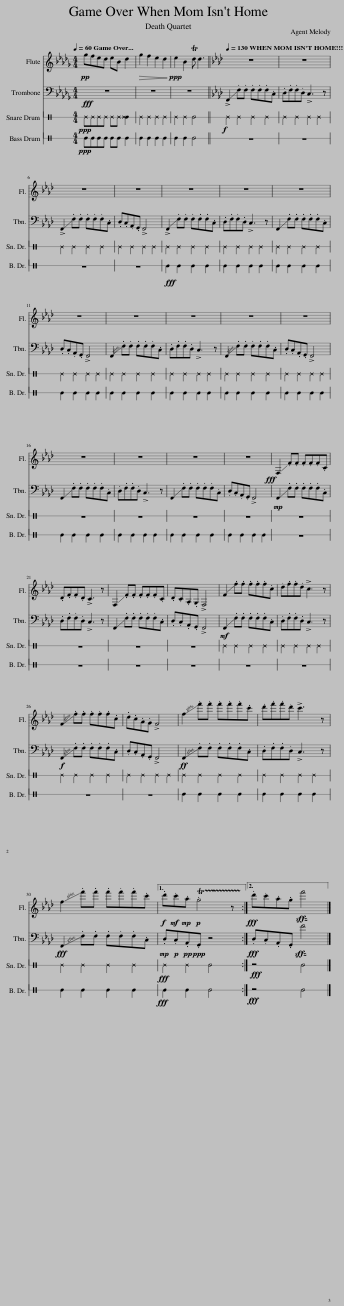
X:1
%%score 1 2 3 4
L:1/8
Q:1/4=60
M:4/4
I:linebreak $
K:Db
V:1 treble
V:2 bass
V:3 perc stafflines=1
K:none
V:4 perc stafflines=1
K:none
V:1
!pp! gfed eB d2 |!>(! g2 f2 e2 d2!>)! |!ppp! e2 B2 Td d3 ||[K:Ab][Q:1/4=130] z8 | z8 |$ %5
 z8 | z8 | z8 | z8 | z8 |$ %10
 z8 | z8 | z8 | z8 | z8 |$ %15
 z8 | z8 | z8 | z8 |!fff! !-(!F,2 !-)!.F.F .F.F.F.C |$ %20
 .D.F.F.D !>!C3 z | !-(!F,2 !-)!.F.F .F.F.F.C | .D.C.A,.G, !>!F,4 | !-(!F2 !-)!.f.f .f.f.f.c | .d.f.f.d !>!c3 z |$ %25
 !-(!F2 !-)!.f.f .f.f.f.c | .d.c.A.G !>!F4 | !-(!f2 !-)!.f'.f' .f'.f'.f'.c' | .d'.f'.f'.d' !>!c'3 z |$ !-(!f2 !-)!.f'.f' .f'.f'.f'.c' |1 %30
!f! .d'!mf!.c'!mp!.a!p! !trill(!.Tg4 z!trill)! :|2!fff! .d'.c'.a.g f'4 |] %32
V:2
!fff! z8 | z8 | z8 ||[K:Ab] !-(!!>!F,,2 !-)!.F,.F, .F,.F,.F,.C, | .D,.F,.F,.D, !>!C,3 z |$ %5
 !-(!!>!F,,2 !-)!.F,.F, .F,.F,.F,.C, | .D,.C,.A,,.G,, !>!F,,4 | !-(!!>!F,,2 !-)!.F,.F, .F,.F,.F,.C, | .D,.F,.F,.D, !>!C,3 z | !-(!F,,2 !-)!.F,.F, .F,.F,.F,.C, |$ %10
 .D,.C,.A,,.G,, !>!F,,4 | !-(!F,,2 !-)!.F,.F, .F,.F,.F,.C, | .D,.F,.F,.D, !>!C,3 z | !-(!F,,2 !-)!.F,.F, .F,.F,.F,.C, | .D,.C,.A,,.G,, !>!F,,4 |$ %15
 !-(!F,,2 !-)!.F,.F, .F,.F,.F,.C, | .D,.F,.F,.D, !>!C,3 z | !-(!F,,2 !-)!.F,.F, .F,.F,.F,.C, | .D,.C,.A,,.G,, !>!F,,4 |!mp! !-(!F,,2 !-)!.F,.F, .F,.F,.F,.C, |$ %20
 .D,.F,.F,.D, !>!C,3 z | !-(!F,,2 !-)!.F,.F, .F,.F,.F,.C, | .D,.C,.A,,.G,, !>!F,,4 |!mf! !-(!F,,2 !-)!.F,.F, .F,.F,.F,.C, | .D,.F,.F,.D, !>!C,3 z |$ %25
!f! !-(!F,,2 !-)!.F,.F, .F,.F,.F,.C, | .D,.C,.A,,.G,, !>!F,,4 |!ff! !-(!F,,2 !-)!.F,.F, .F,.F,.F,.C, | .D,.F,.F,.D, !>!C,3 z |$!fff! !-(!F,,2 !-)!.F,.F, .F,.F,.F,.C, |1 %30
!mp! .D,!p!.C,!pp!.A,,!ppp!.G,, z4 :|2!fff! .D,.C,.A,,.G,, F4 |] %32
V:3
[K:C]!ppp! ^E^E^E^E ^E^E [^EE]2 | ^E2 ^E2 ^E2 ^E2 | ^E2 ^E2 E4 ||!f! ^E2 ^E2 ^E2 ^E2 | ^E2 ^E2 ^E2 ^E2 |$ %5
 ^E2 ^E2 ^E2 ^E2 | ^E2 ^E2 ^E2 ^E2 | ^E2 ^E2 ^E2 ^E2 | ^E2 ^E2 ^E2 ^E2 | ^E2 ^E2 ^E2 ^E2 |$ %10
 ^E2 ^E2 ^E2 ^E2 | ^E2 ^E2 ^E2 ^E2 | ^E2 ^E2 ^E2 ^E2 | ^E2 ^E2 ^E2 ^E2 | ^E2 ^E2 ^E2 ^E2 |$ %15
 z8 | z8 | z8 | z8 | z8 |$ %20
 z8 | z8 | z8 | ^E2 ^E2 ^E2 ^E2 | ^E2 ^E2 ^E2 ^E2 |$ %25
 ^E2 ^E2 ^E2 ^E2 | ^E2 ^E2 ^E2 ^E2 | ^E2 ^E2 ^E2 ^E2 | ^E2 ^E2 ^E2 ^E2 |$ ^E2 ^E2 ^E2 ^E2 |1 %30
!fff! ^E2 ^E2 E4 :|2!fff! z4 E4 |] %32
V:4
[K:C]!ppp! EEEE EE E2 | E2 E2 E2 E2 | E2 E2 E4 || z8 | z8 |$ %5
 z8 | z8 |!fff! E2 E2 E2 E2 | E2 E2 E2 E2 | E2 E2 E2 E2 |$ %10
 E2 E2 E2 E2 | E2 E2 E2 E2 | E2 E2 E2 E2 | E2 E2 E2 E2 | E2 E2 E2 E2 |$ %15
 E2 E2 E2 E2 | E2 E2 E2 E2 | E2 E2 E2 E2 | E2 E2 E2 E2 | z8 |$ %20
 z8 | z8 | z8 | z8 | z8 |$ %25
 z8 | z8 | E2 E2 E2 E2 | E2 E2 E2 E2 |$ E2 E2 E2 E2 |1 %30
!fff! E2 E2 E4 :|2!fff! z4 E4 |] %32
